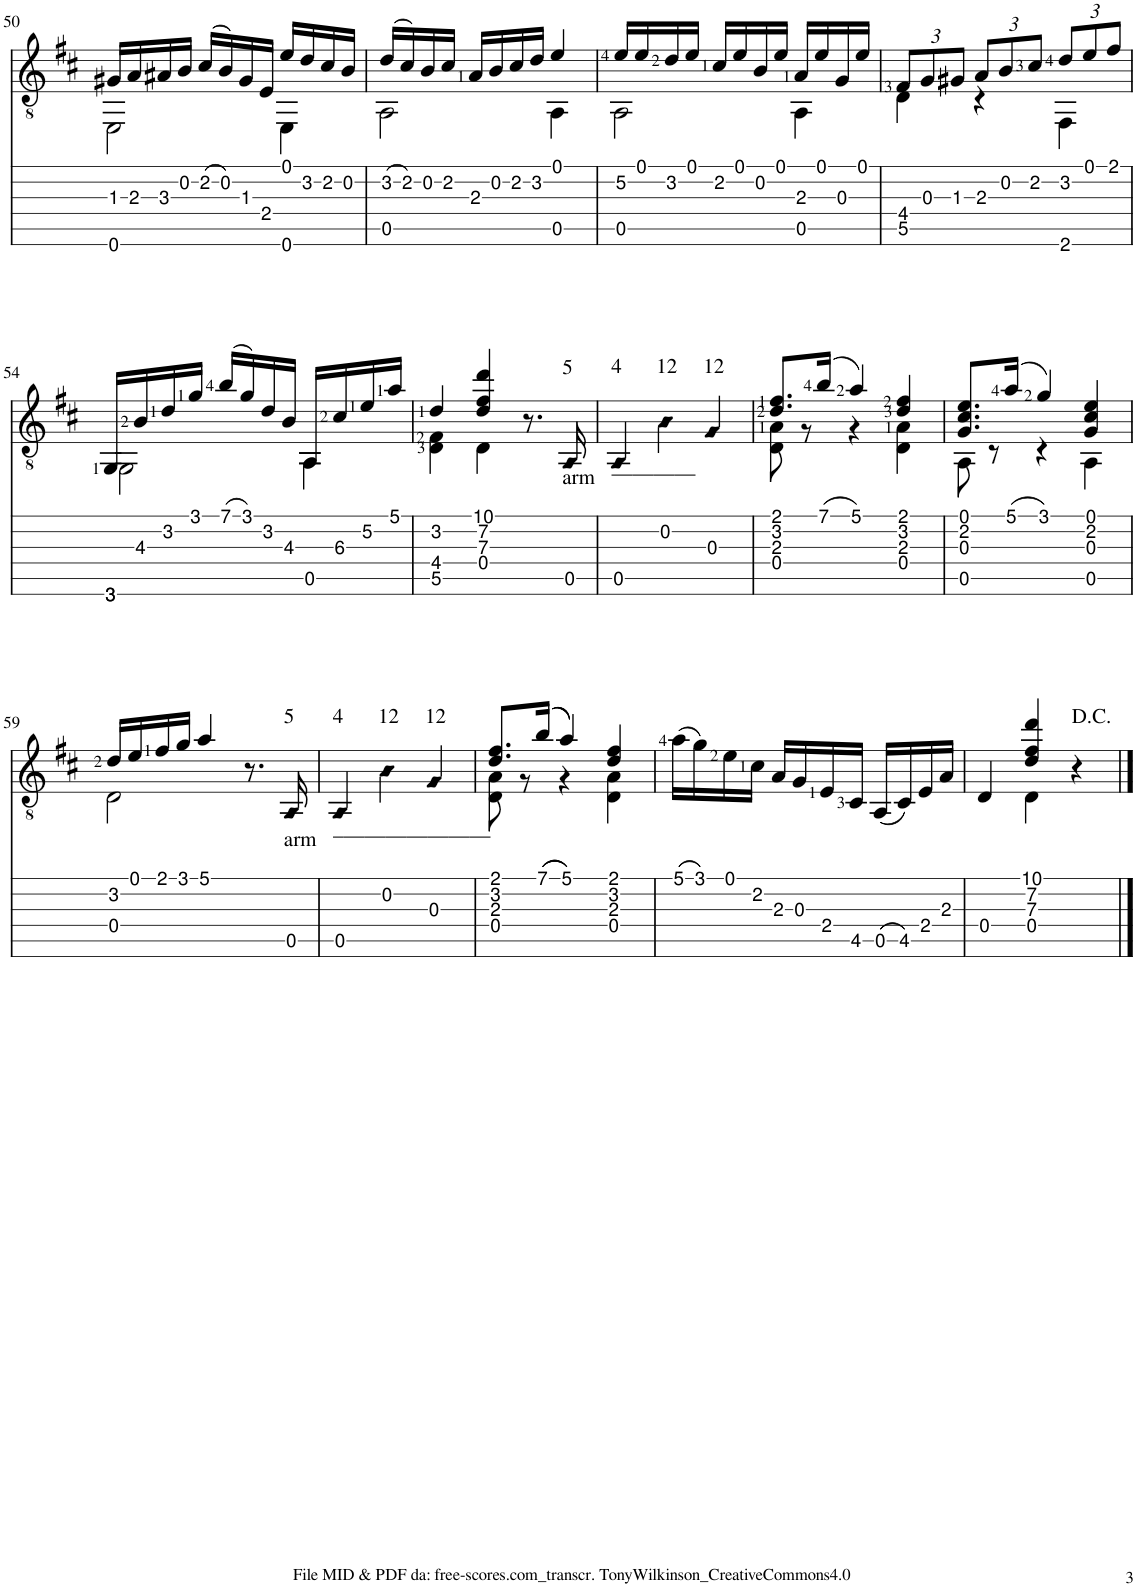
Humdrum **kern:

**kern	**kern
*part1	*part1
*staff2	*staff1
*I"Guitar	*
*I'Guit.	*
!!LO:PB:g=z
*	*clefGv2
*k[f#c#]	*k[f#c#]
*M3/4	*M3/4
=50	=50
*^	*^
16G#LL	2EE	16G#X/LL	2EE\
16AJ	.	16A/	.
16A#L	.	16A#X/	.
16BJJ	.	16B/JJ	.
16c#LL	.	(16c#/LL	.
16BJ	.	16B/)	.
16G#L	.	16G#/	.
16EJJ	.	16E/JJ	.
16eLL	4EE	16e/LL	4EE\
16dJ	.	16d/	.
16c#L	.	16c#/	.
16BJJ	.	16B/JJ	.
=51	=51	=51	=51
16dLL	2AA	(16d/LL	2AA\
16c#J	.	16c#/)	.
16BL	.	16B/	.
16c#JJ	.	16c#/JJ	.
16ALL	.	16A/LL	.
16BJ	.	16B/	.
16c#L	.	16c#/	.
16dJJ	.	16d/JJ	.
4e	4AA	4e/	4AA\
=52	=52	=52	=52
16eLL	2AA	16e/LL	2AA\
16eJ	.	16e/	.
16dL	.	16d/	.
16eJJ	.	16e/JJ	.
16c#LL	.	16c#/LL	.
16eJ	.	16e/	.
16BL	.	16B/	.
16eJJ	.	16e/JJ	.
16ALL	4AA	16A/LL	4AA\
16eJ	.	16e/	.
16GL	.	16G/	.
16eJJ	.	16e/JJ	.
=53	=53	=53	=53
*Xbrackettup	*	*Xbrackettup	*
12F#L	4D	12F#/L	4D\
12G	.	12G/	.
12G#J	.	12G#X/J	.
12AL	4r	12A/L	4r
12B	.	12B/	.
12c#J	.	12c#/J	.
12dL	4FF#	12d/L	4FF#\
12e	.	12e/	.
12f#J	.	12f#/J	.
!!LO:LB:g=z	!!
=54	=54	=54	=54
16GGLL	2GG	16GG/LL	2GG\
16BJ	.	16B/	.
16dL	.	16d/	.
16gJJ	.	16g/JJ	.
16bLL	.	(16b/LL	.
16gJ	.	16g/)	.
16dL	.	16d/	.
16BJJ	.	16B/JJ	.
16AALL	4AA	16AA/LL	4AA\
16c#J	.	16c#/	.
16eL	.	16e/	.
16aJJ	.	16a/JJ	.
=55	=55	=55	=55
4d	4D 4F#	4d/	4D\ 4F#\
4d 4f# 4dd	4D	4d/ 4f#/ 4dd/	4D\
8.r	4ryy	8.r	4ryy
!	!	!LO:TX:a:t=5	!
!LO:TX:a:t=arm	!	!	!
!LO:N:head=diamond	!	!LO:N:head=diamond	!
16AA	.	16AA/	.
*v	*v	*	*
*	*v	*v
=56	=56
!	!LO:TX:a:t=4
!LO:TX:a:t=________	!
!LO:N:head=diamond	!LO:N:head=diamond
4AA	4AA/
!	!LO:TX:a:t=12
!LO:N:head=diamond	!LO:N:head=diamond
4B	4B\
!	!LO:TX:a:t=12
!LO:N:head=diamond	!LO:N:head=diamond
4G	4G/
=57	=57
*^	*^
8.d\ 8.f#\L	8D 8A	8.d/ 8.f#/L	8D\ 8A\
.	8r	.	8r
16bJk	.	(16b/Jk	.
4a	4r	4a/)	4r
4d 4f#	4D 4A	4d/ 4f#/	4D\ 4A\
=58	=58	=58	=58
8.G\ 8.c#\ 8.e\L	8AA	8.G/ 8.c#/ 8.e/L	8AA\
.	8r	.	8r
16aJk	.	(16a/Jk	.
4g	4r	4g/)	4r
4G 4c# 4e	4AA	4G/ 4c#/ 4e/	4AA\
!!LO:LB:g=z	!!
=59	=59	=59	=59
16dLL	2D	16d/LL	2D\
16eJ	.	16e/	.
16f#L	.	16f#/	.
16gJJ	.	16g/JJ	.
4a	.	4a/	.
8.r	4ryy	8.r	4ryy
!	!	!LO:TX:a:t=5	!
!LO:TX:a:t=arm	!	!	!
!LO:N:head=diamond	!	!LO:N:head=diamond	!
16AA	.	16AA/	.
*v	*v	*	*
*	*v	*v
=60	=60
!	!LO:TX:a:t=4
!LO:TX:a:t=_______________	!
!LO:N:head=diamond	!LO:N:head=diamond
4AA	4AA/
!	!LO:TX:a:t=12
!LO:N:head=diamond	!LO:N:head=diamond
4B	4B\
!	!LO:TX:a:t=12
!LO:N:head=diamond	!LO:N:head=diamond
4G	4G/
=61	=61
*^	*^
8.d\ 8.f#\L	8D 8A	8.d/ 8.f#/L	8D\ 8A\
.	8r	.	8r
16bJk	.	((16b/Jk	.
4a	4r	4a/))	4r
4d 4f#	4D 4A	4d/ 4f#/	4D\ 4A\
*v	*v	*	*
*	*v	*v
=62	=62
16aLL	(16a\LL
16gJ	16g\)
16eL	16e\
16c#JJ	16c#\JJ
16ALL	16A/LL
16GJ	16G/
16EL	16E/
16C#JJ	16C#/JJ
16AALL	(16AA/LL
16C#J	16C#/)
16EL	16E/
16AJJ	16A/JJ
=63	=63
*^	*^
4D	4ryy	4D/	4ryy
4d 4f# 4dd	4D	4d/ 4f#/ 4dd/	4D\
4r	4ryy	4r	4ryy
*v	*v	*	*
*	*v	*v
==	==
*-	*-
